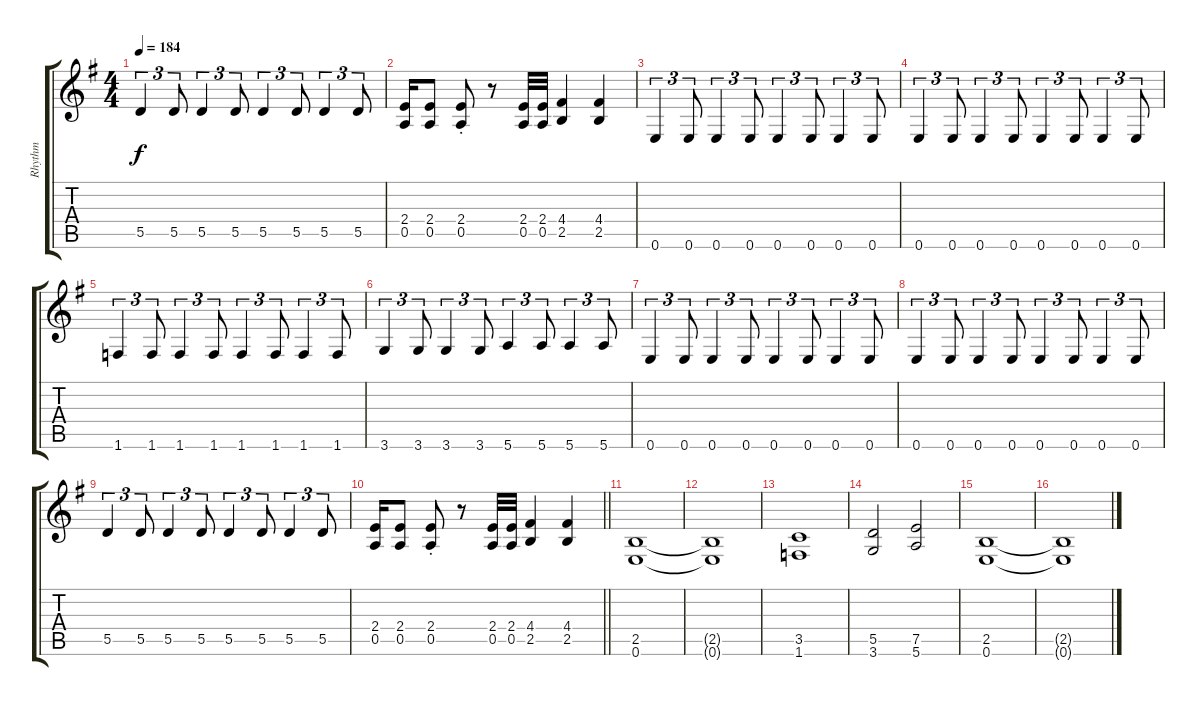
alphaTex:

\track ("Rhythm" "Rhythm") {instrument distortionguitar}
\staff {score tabs}
\tuning (E4 B3 G3 D3 A2 E2) {hide}
\ts (4 4)
\tempo 184
\clef g2
\ks eminor
5.5.4{tu (3 2) dy f} 5.5.8{tu (3 2)} 5.5.4{tu (3 2)} 5.5.8{tu (3 2)} 5.5.4{tu (3 2)} 5.5.8{tu (3 2)} 5.5.4{tu (3 2)} 5.5.8{tu (3 2)} |
(2.4 0.5).16 (2.4 0.5).8{beam split} (2.4{st} 0.5{st}).8 r.8 (2.4 0.5).32 (2.4 0.5).32 (4.4 2.5).4 (4.4 2.5).4 |
0.6.4{tu (3 2)} 0.6.8{tu (3 2)} 0.6.4{tu (3 2)} 0.6.8{tu (3 2)} 0.6.4{tu (3 2)} 0.6.8{tu (3 2)} 0.6.4{tu (3 2)} 0.6.8{tu (3 2)} |
0.6.4{tu (3 2)} 0.6.8{tu (3 2)} 0.6.4{tu (3 2)} 0.6.8{tu (3 2)} 0.6.4{tu (3 2)} 0.6.8{tu (3 2)} 0.6.4{tu (3 2)} 0.6.8{tu (3 2)} |
1.6.4{tu (3 2)} 1.6.8{tu (3 2)} 1.6.4{tu (3 2)} 1.6.8{tu (3 2)} 1.6.4{tu (3 2)} 1.6.8{tu (3 2)} 1.6.4{tu (3 2)} 1.6.8{tu (3 2)} |
3.6.4{tu (3 2)} 3.6.8{tu (3 2)} 3.6.4{tu (3 2)} 3.6.8{tu (3 2)} 5.6.4{tu (3 2)} 5.6.8{tu (3 2)} 5.6.4{tu (3 2)} 5.6.8{tu (3 2)} |
0.6.4{tu (3 2)} 0.6.8{tu (3 2)} 0.6.4{tu (3 2)} 0.6.8{tu (3 2)} 0.6.4{tu (3 2)} 0.6.8{tu (3 2)} 0.6.4{tu (3 2)} 0.6.8{tu (3 2)} |
0.6.4{tu (3 2)} 0.6.8{tu (3 2)} 0.6.4{tu (3 2)} 0.6.8{tu (3 2)} 0.6.4{tu (3 2)} 0.6.8{tu (3 2)} 0.6.4{tu (3 2)} 0.6.8{tu (3 2)} |
5.5.4{tu (3 2)} 5.5.8{tu (3 2)} 5.5.4{tu (3 2)} 5.5.8{tu (3 2)} 5.5.4{tu (3 2)} 5.5.8{tu (3 2)} 5.5.4{tu (3 2)} 5.5.8{tu (3 2)} |
\barLineRight lightlight
(2.4 0.5).16 (2.4 0.5).8{beam split} (2.4{st} 0.5{st}).8 r.8 (2.4 0.5).32 (2.4 0.5).32 (4.4 2.5).4 (4.4 2.5).4 |
(2.5 0.6).1 |
(2.5{t} 0.6{t}).1 |
(3.5 1.6).1 |
(5.5 3.6).2 (7.5 5.6).2 |
(2.5 0.6).1 |
(2.5{t} 0.6{t}).1
